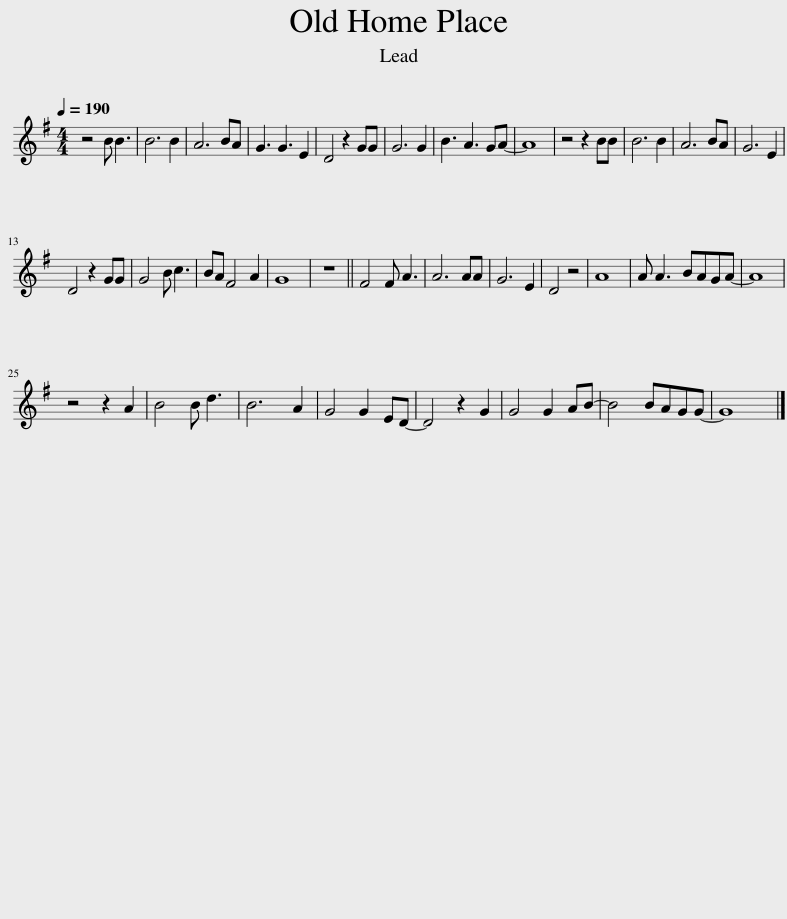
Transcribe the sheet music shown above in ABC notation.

X:1
L:1/8
Q:1/4=190
M:4/4
I:linebreak $
K:G
V:1 treble
V:1
 z4 B B3 | B6 B2 | A6 BA | G3 G3 E2 | D4 z2 GG | %5
 G6 G2 | B3 A3 GA- | A8 | z4 z2 BB | B6 B2 | %10
 A6 BA | G6 E2 |$ D4 z2 GG | G4 B c3 | BA F4 A2 | %15
 G8 | z8 || F4 F A3 | A6 AA | G6 E2 | %20
 D4 z4 | A8 | A A3 BAGA- | A8 |$ z4 z2 A2 | %25
 B4 B d3 | B6 A2 | G4 G2 ED- | D4 z2 G2 | G4 G2 AB- | %30
 B4 BAGG- | G8 |] %32
